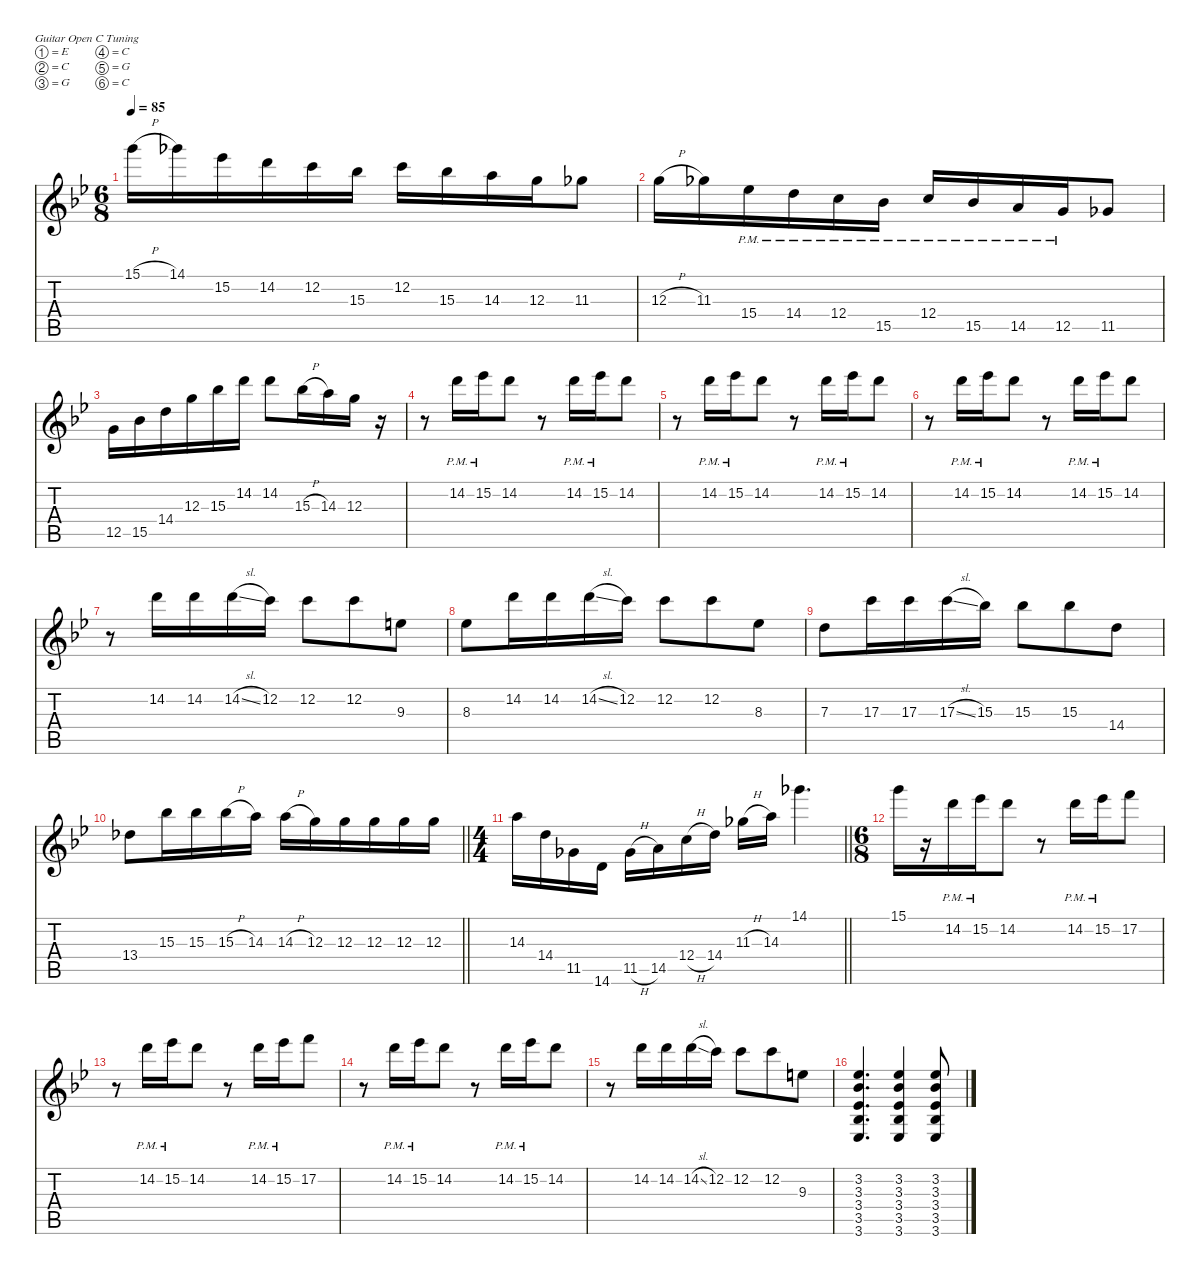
\defaultSystemsLayout 4
\hideDynamics
\bracketExtendMode nobrackets
\singleTrackTrackNamePolicy hidden
\multiTrackTrackNamePolicy hidden
\firstSystemTrackNameMode fullname
\firstSystemTrackNameOrientation horizontal
\otherSystemsTrackNameOrientation horizontal
\track ("Guitar 1" "od.guit.") {instrument overdrivenguitar}
\staff {score tabs}
\tuning (E4 C4 G3 C3 G2 C2)
\ts (6 8)
\tempo 85
\clef g2
\ks gminor
15.1{h acc forcenatural}.16{dy f beam Down} 14.1{acc b}.16{beam Down} 15.2{acc b}.16{beam Down} 14.2{acc forcenatural}.16{beam Down} 12.2{acc forcenatural}.16{beam Down} 15.3{acc b}.16{beam Down} 12.2{acc forcenatural}.16{beam Down} 15.3{acc b}.16{beam Down} 14.3{acc forcenatural}.16{beam Down} 12.3{acc forcenatural}.16{beam Down} 11.3{acc b}.8{beam Down} |
12.3{h acc forcenatural}.16{beam Down} 11.3{acc b}.16{beam Down} 15.4{pm acc b}.16{beam Down} 14.4{pm acc forcenatural}.16{beam Down} 12.4{pm acc forcenatural}.16{beam Down} 15.5{pm acc b}.16{beam Down} 12.4{pm acc forcenatural}.16{beam Up} 15.5{pm acc b}.16{beam Up} 14.5{pm acc forcenatural}.16{beam Up} 12.5{pm acc forcenatural}.16{beam Up} 11.5{acc b}.8{beam Up} |
12.5{acc forcenatural}.16{beam Down} 15.5{acc b}.16{beam Down} 14.4{acc forcenatural}.16{beam Down} 12.3{acc forcenatural}.16{beam Down} 15.3{acc b}.16{beam Down} 14.2{acc forcenatural}.16{beam Down} 14.2{acc forcenatural}.8{beam Down} 15.3{h acc b}.16{beam Down} 14.3{acc forcenatural}.16{beam Down} 12.3{acc forcenatural}.16{beam Down} r.16{beam Down} |
r.8{beam Down} 14.2{pm acc forcenatural}.16{beam Down} 15.2{pm acc b}.16{beam Down} 14.2{acc forcenatural}.8{beam Down} r.8{beam Down} 14.2{pm acc forcenatural}.16{beam Down} 15.2{pm acc b}.16{beam Down} 14.2{acc forcenatural}.8{beam Down} |
r.8{beam Down} 14.2{pm acc forcenatural}.16{beam Down} 15.2{pm acc b}.16{beam Down} 14.2{acc forcenatural}.8{beam Down} r.8{beam Down} 14.2{pm acc forcenatural}.16{beam Down} 15.2{pm acc b}.16{beam Down} 14.2{acc forcenatural}.8{beam Down} |
r.8{beam Down} 14.2{pm acc forcenatural}.16{beam Down} 15.2{pm acc b}.16{beam Down} 14.2{acc forcenatural}.8{beam Down} r.8{beam Down} 14.2{pm acc forcenatural}.16{beam Down} 15.2{pm acc b}.16{beam Down} 14.2{acc forcenatural}.8{beam Down} |
r.8{beam Down} 14.2{acc forcenatural}.16{beam Down} 14.2{acc forcenatural}.16{beam Down} 14.2{sl acc forcenatural}.16{beam Down} 12.2{acc forcenatural}.16{beam Down} 12.2{acc forcenatural}.8{beam Down} 12.2{acc forcenatural}.8{beam Down} 9.3{acc forcenatural}.8{beam Down} |
8.3{acc b}.8{beam Down} 14.2{acc forcenatural}.16{beam Down} 14.2{acc forcenatural}.16{beam Down} 14.2{sl acc forcenatural}.16{beam Down} 12.2{acc forcenatural}.16{beam Down} 12.2{acc forcenatural}.8{beam Down} 12.2{acc forcenatural}.8{beam Down} 8.3{acc b}.8{beam Down} |
7.3{acc forcenatural}.8{beam Down} 17.3{acc forcenatural}.16{beam Down} 17.3{acc forcenatural}.16{beam Down} 17.3{sl acc forcenatural}.16{beam Down} 15.3{acc b}.16{beam Down} 15.3{acc b}.8{beam Down} 15.3{acc b}.8{beam Down} 14.4{acc forcenatural}.8{beam Down} |
\barLineRight lightlight
13.4{acc b}.8{beam Down} 15.3{acc b}.16{beam Down} 15.3{acc b}.16{beam Down} 15.3{h acc b}.16{beam Down} 14.3{acc forcenatural}.16{beam Down} 14.3{h acc forcenatural}.16{beam Down} 12.3{acc forcenatural}.16{beam Down} 12.3{acc forcenatural}.16{beam Down} 12.3{acc forcenatural}.16{beam Down} 12.3{acc forcenatural}.16{beam Down} 12.3{acc forcenatural}.16{beam Down} |
\ts (4 4)
\beaming (8 2 2 2 2)
\barLineRight lightlight
14.3{acc forcenatural}.16{beam Down} 14.4{acc forcenatural}.16{beam Down} 11.5{acc b}.16{beam Down} 14.6{acc forcenatural}.16{beam Down} 11.5{h acc b}.16{beam Down} 14.5{acc forcenatural}.16{beam Down} 12.4{h acc forcenatural}.16{beam Down} 14.4{acc forcenatural}.16{beam Down} 11.3{h acc b}.16{beam Down} 14.3{acc forcenatural}.16{beam Down} 14.1{acc b}.4{d beam Down} |
\ts (6 8)
\beaming (8 3 3)
15.1{acc forcenatural}.16{beam Down} r.16{beam Down} 14.2{pm acc forcenatural}.16{beam Down} 15.2{pm acc b}.16{beam Down} 14.2{acc forcenatural}.8{beam Down} r.8{beam Down} 14.2{pm acc forcenatural}.16{beam Down} 15.2{pm acc b}.16{beam Down} 17.2{acc forcenatural}.8{beam Down} |
r.8{beam Down} 14.2{pm acc forcenatural}.16{beam Down} 15.2{pm acc b}.16{beam Down} 14.2{acc forcenatural}.8{beam Down} r.8{beam Down} 14.2{pm acc forcenatural}.16{beam Down} 15.2{pm acc b}.16{beam Down} 17.2{acc forcenatural}.8{beam Down} |
r.8{beam Down} 14.2{pm acc forcenatural}.16{beam Down} 15.2{pm acc b}.16{beam Down} 14.2{acc forcenatural}.8{beam Down} r.8{beam Down} 14.2{pm acc forcenatural}.16{beam Down} 15.2{pm acc b}.16{beam Down} 14.2{acc forcenatural}.8{beam Down} |
r.8{beam Down} 14.2{acc forcenatural}.16{beam Down} 14.2{acc forcenatural}.16{beam Down} 14.2{sl acc forcenatural}.16{beam Down} 12.2{acc forcenatural}.16{beam Down} 12.2{acc forcenatural}.8{beam Down} 12.2{acc forcenatural}.8{beam Down} 9.3{acc forcenatural}.8{beam Down} |
(3.2{acc b} 3.3{acc b} 3.4{acc b} 3.5{acc b} 3.6{acc b}).4{d beam Up} (3.2{acc b} 3.3{acc b} 3.4{acc b} 3.5{acc b} 3.6{acc b}).4{beam Up} (3.2{acc b} 3.3{acc b} 3.4{acc b} 3.5{acc b} 3.6{acc b}).8{beam Up}
